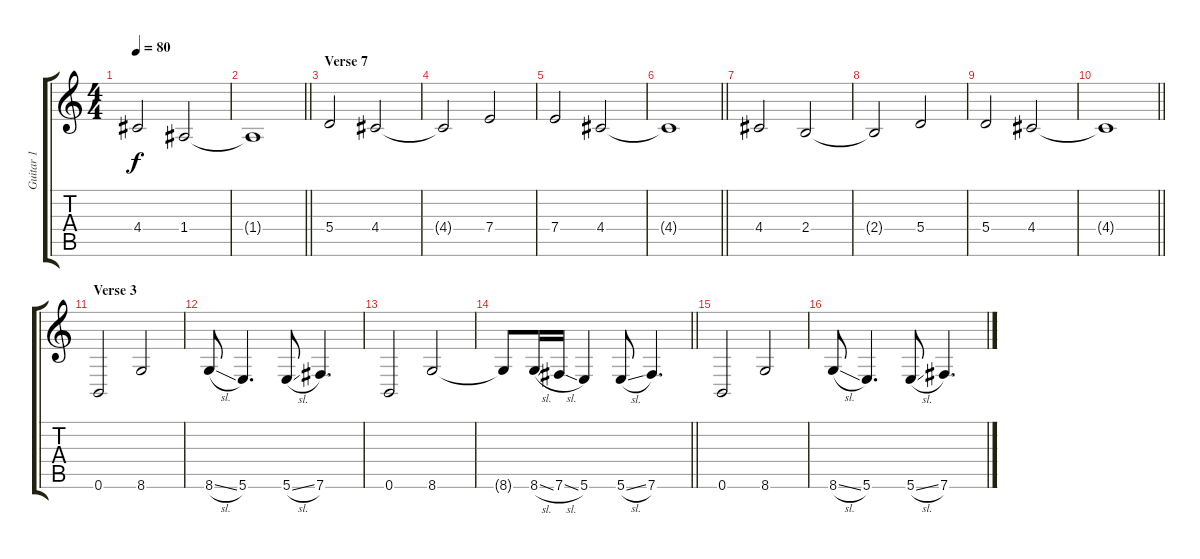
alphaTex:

\track ("Guitar 1" "Guitar 1") {instrument overdrivenguitar}
\staff {score tabs}
\tuning (B3 Gb3 D3 A2 E2 B1) {hide}
\ts (4 4)
\tempo 80
\clef g2
\ks c
4.4.2{dy f} 1.4.2 |
\barLineRight lightlight
1.4{t}.1 |
\section ("" "Verse 7")
5.4.2 4.4.2 |
4.4{t}.2 7.4.2 |
7.4.2 4.4.2 |
\barLineRight lightlight
4.4{t}.1 |
4.4.2 2.4.2 |
2.4{t}.2 5.4.2 |
5.4.2 4.4.2 |
\barLineRight lightlight
4.4{t}.1 |
\section ("" "Verse 3")
0.6.2 8.6.2 |
8.6{sl}.8 5.6.4{d} 5.6{sl}.8 7.6.4{d} |
0.6.2 8.6.2 |
\barLineRight lightlight
8.6{t}.8 8.6{sl}.16 7.6{sl}.16 5.6.4 5.6{sl}.8 7.6.4{d} |
0.6.2 8.6.2 |
8.6{sl}.8 5.6.4{d} 5.6{sl}.8 7.6.4{d}
